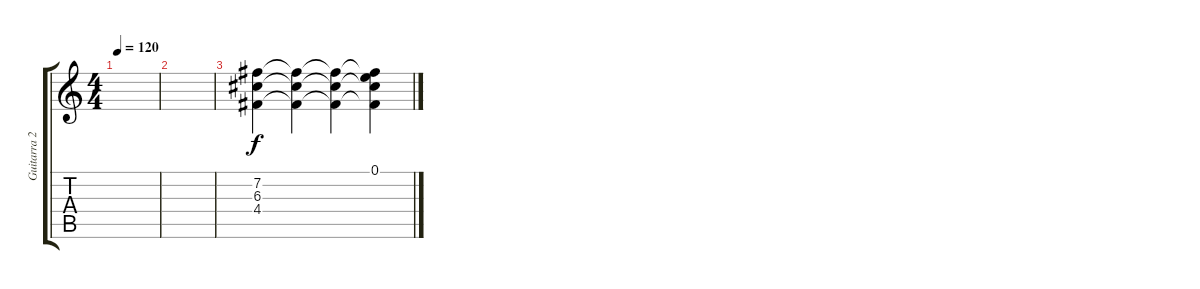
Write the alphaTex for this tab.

\track ("Guitarra 2" "Guitarra 2") {instrument overdrivenguitar}
\staff {score tabs}
\tuning (E4 B3 G3 D3 A2 E2) {hide}
\ts (4 4)
\tempo 120
\clef g2
\ks c
|
|
(7.2 6.3 4.4).4 (7.2{t} 6.3{t} 4.4{t}).4 (7.2{t} 6.3{t} 4.4{t}).4 (0.1 7.2{t} 6.3{t} 4.4{t}).4
